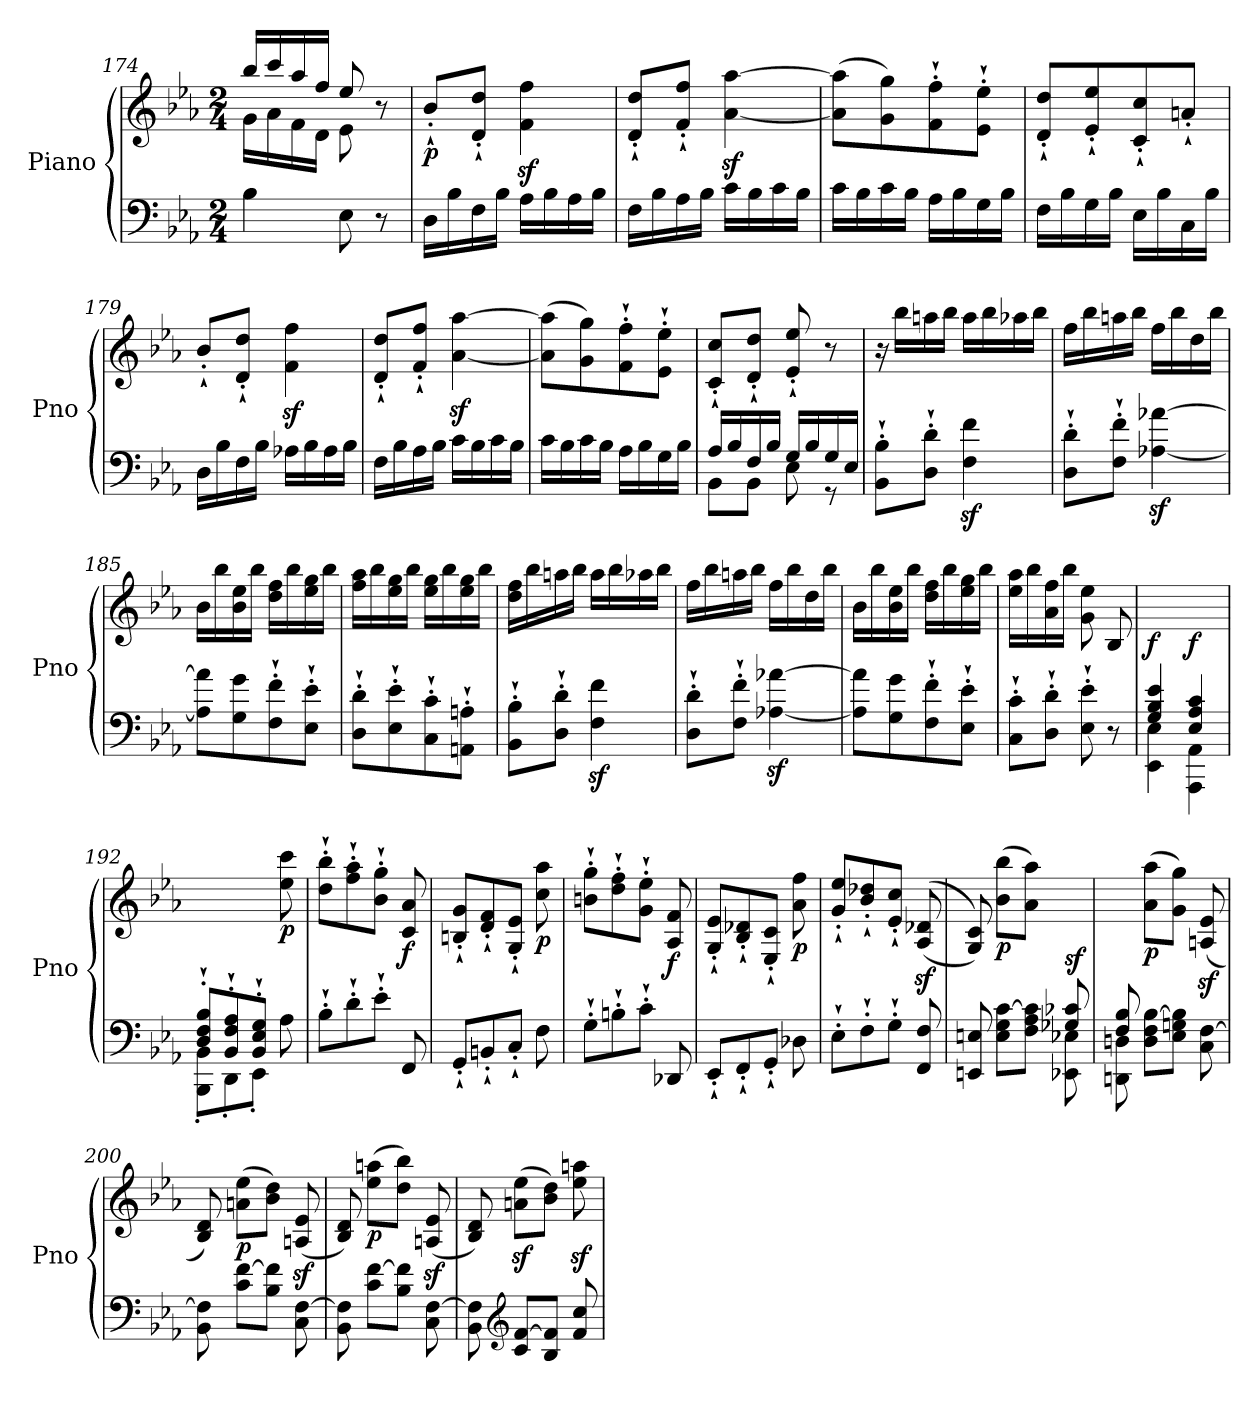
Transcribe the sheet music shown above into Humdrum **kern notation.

**kern	**kern	**dynam
*part1	*part1	*part1
*staff2	*staff1	*staff1/2
*I"Piano	*	*
*I'Pno	*	*
*clefF4	*clefG2	*
*k[b-e-a-]	*k[b-e-a-]	*
*E-:	*E-:	*
*M2/4	*M2/4	*
=174	=174	=174
*^	*^	*
4.ryy	4B-\	16bb-/LL	16g\LL	.
.	.	16ccc/	16a-\	.
.	.	16aa-/	16f\	.
.	.	16ff/JJ	16d\JJ	.
.	8E-\	8ee-/	8e-\	.
8r	8ryy	8r	8ryy	.
=175	=175	=175	=175	=175
!	!	!	!	!LO:DY:b
*v	*v	*	*	*
*	*v	*v	*
16D\LL	8b-`'/L	p
16B-\	.	.
16F\	8d/`' 8dd/`'J	.
16B-\JJ	.	.
16A-\LL	4f\z< 4ff\z<	.
16B-\	.	.
16A-\	.	.
16B-\JJ	.	.
=176	=176	=176
16F\LL	8d/`' 8dd/`'L	.
16B-\	.	.
16A-\	8f/`' 8ff/`'J	.
16B-\JJ	.	.
16c\LL	[4a-\z< [4aa-\z<	.
16B-\	.	.
16c\	.	.
16B-\JJ	.	.
=177	=177	=177
16c\LL	(8a-\] 8aa-\]L	.
16B-\	.	.
16c\	8g\ 8gg\)	.
16B-\JJ	.	.
16A-\LL	8f\`' 8ff\`'	.
16B-\	.	.
16G\	8e-\`' 8ee-\`'J	.
16B-\JJ	.	.
!!LO:LB:g=z
=178	=178	=178
16F\LL	8d/`' 8dd/`'L	.
16B-\	.	.
16G\	8e-/`' 8ee-/`'	.
16B-\JJ	.	.
16E-\LL	8c/`' 8cc/`'	.
16B-\	.	.
16C\	8an`'/J	.
16B-\JJ	.	.
=179	=179	=179
16D\LL	8b-`'/L	.
16B-\	.	.
16F\	8d/`' 8dd/`'J	.
16B-\JJ	.	.
16A-X\LL	4f\z< 4ff\z<	.
16B-\	.	.
16A-\	.	.
16B-\JJ	.	.
=180	=180	=180
16F\LL	8d/`' 8dd/`'L	.
16B-\	.	.
16A-\	8f/`' 8ff/`'J	.
16B-\JJ	.	.
16c\LL	[4a-\z< [4aa-\z<	.
16B-\	.	.
16c\	.	.
16B-\JJ	.	.
=181	=181	=181
16c\LL	(8a-\] 8aa-\]L	.
16B-\	.	.
16c\	8g\ 8gg\)	.
16B-\JJ	.	.
16A-\LL	8f\`' 8ff\`'	.
16B-\	.	.
16G\	8e-\`' 8ee-\`'J	.
16B-\JJ	.	.
=182	=182	=182
*^	*	*
16A-/LL	8BB-\L	8c/`' 8cc/`'L	.
16B-/	.	.	.
16F/	8BB-\J	8d/`' 8dd/`'J	.
16B-/JJ	.	.	.
16G/LL	8E-\	8e-/`' 8ee-/`'	.
16B-/	.	.	.
16G/	8r	8r	.
16E-/JJ	.	.	.
*v	*v	*	*
=183	=183	=183
8BB-\`' 8B-\`'L	16r	.
.	16bb-\LL	.
8D\`' 8d\`'J	16aan\	.
.	16bb-\JJ	.
4F\z< 4f\z<	16aa\LL	.
.	16bb-\	.
.	16aa-X\	.
.	16bb-\JJ	.
!!LO:LB:g=z
=184	=184	=184
8D\`' 8d\`'L	16ff\LL	.
.	16bb-\	.
8F\`' 8f\`'J	16aan\	.
.	16bb-\JJ	.
[4A-X\z< [4a-X\z<	16ff\LL	.
.	16bb-\	.
.	16dd\	.
.	16bb-\JJ	.
=185	=185	=185
8A-\] 8a-\]L	16b-\LL	.
.	16bb-\	.
8G\ 8g\	16b-\ 16ee-\	.
.	16bb-\JJ	.
8F\`' 8f\`'	16dd\ 16ff\LL	.
.	16bb-\	.
8E-\`' 8e-\`'J	16ee-\ 16gg\	.
.	16bb-\JJ	.
=186	=186	=186
8D\`' 8d\`'L	16ff\ 16aa-\LL	.
.	16bb-\	.
8E-\`' 8e-\`'	16ee-\ 16gg\	.
.	16bb-\JJ	.
8C\`' 8c\`'	16ee-\ 16gg\LL	.
.	16bb-\	.
8AAn\`' 8An\`'J	16ee-\ 16gg\	.
.	16bb-\JJ	.
=187	=187	=187
8BB-\`' 8B-\`'L	16dd\ 16ff\LL	.
.	16bb-\	.
8D\`' 8d\`'J	16aan\	.
.	16bb-\JJ	.
4F\z< 4f\z<	16aa\LL	.
.	16bb-\	.
.	16aa-X\	.
.	16bb-\JJ	.
=188	=188	=188
8D\`' 8d\`'L	16ff\LL	.
.	16bb-\	.
8F\`' 8f\`'J	16aan\	.
.	16bb-\JJ	.
[4A-X\z< [4a-X\z<	16ff\LL	.
.	16bb-\	.
.	16dd\	.
.	16bb-\JJ	.
!!LO:PB:g=z
=189	=189	=189
8A-\] 8a-\]L	16b-\LL	.
.	16bb-\	.
8G\ 8g\	16b-\ 16ee-\	.
.	16bb-\JJ	.
8F\`' 8f\`'	16dd\ 16ff\LL	.
.	16bb-\	.
8E-\`' 8e-\`'J	16ee-\ 16gg\	.
.	16bb-\JJ	.
!!LO:PB:g=z
=190	=190	=190
8C\`' 8c\`'L	16ee-\ 16aa-\LL	.
.	16bb-\	.
8D\`' 8d\`'J	16a-\ 16ff\	.
.	16bb-\JJ	.
8E-\`' 8e-\`'	8g\ 8ee-\	.
8r	8B-/	.
=191	=191	=191
*^	*	*
!	!	!	!LO:DY:b
4G/ 4B-/ 4e-/	4EE-\ 4E-\	4ryy	f
!	!	!	!LO:DY:b
4E-/ 4A-/ 4c/	4AAA-\ 4AA-\	4ryy	f
=192	=192	=192	=192
8D/`' 8F/`' 8B-/`'L	8BBB-\' 8BB-\'L	4.ryy	.
8BB-/`' 8F/`' 8A-/`'	8DD'\	.	.
8BB-/`' 8E-/`' 8G/`'J	8EE-'\J	.	.
!	!	!	!LO:DY:b
8ryy	8A-\	8ee-\ 8ccc\	p
*v	*v	*	*
=193	=193	=193
8B-`'\L	8dd\`' 8bb-\`'L	.
8d`'\	8ff\`' 8aa-\`'	.
8e-`'\J	8b-\`' 8gg\`'J	.
!	!	!LO:DY:b
8FF/	8c/ 8a-/	f
=194	=194	=194
8GG`'/L	8Bn/`' 8g/`'L	.
8BBn`'/	8d/`' 8f/`'	.
8C`'/J	8G/`' 8e-/`'J	.
!	!	!LO:DY:b
8F\	8cc\ 8aa-\	p
=195	=195	=195
8G`'\L	8bn\`' 8gg\`'L	.
8Bn`'\	8dd\`' 8ff\`'	.
8c`'\J	8g\`' 8ee-\`'J	.
!	!	!LO:DY:b
8DD-X/	8A-/ 8f/	f
=196	=196	=196
8EE-`'/L	8G/`' 8e-/`'L	.
8FF`'/	8B-/`' 8d-X/`'	.
8GG`'/J	8E-/`' 8c/`'J	.
!	!	!LO:DY:b
8D-X\	8a-\ 8ff\	p
=197	=197	=197
8E-`'\L	8g/`' 8ee-/`'L	.
8F`'\	8b-/`' 8dd-X/`'	.
8G`'\J	8e-/`' 8cc/`'J	.
8FF/ 8F/	((8A-/z< 8d-X/z<	.
!!LO:PB:g=z
=198	=198	=198
*^	*	*
4.ryy	8EEn/ 8En/	8G/ 8c/))	.
!	!	!	!LO:DY:b
.	8E\ 8G\ [8c\L	(8b-\ 8bb-\L	p
.	8F\ 8A-\ 8c\]J	8a-\ 8aa-\J)	.
!	!	!	!LO:DY:a=2
8G-X/ 8c-X/	8EE-X\ 8E-X\	8ryy	sf
=199	=199	=199	=199
8F/ 8B-/	8DDn\ 8Dn\	8ryy	.
!	!	!	!LO:DY:b
4.ryy	8D\ 8F\ [8B-\L	(8a-\ 8aa-\L	p
.	8E-\ 8Gn\ 8B-\]J	8g\ 8gg\J)	.
.	8C\ [8F\	(8An/z< 8e-/z<	.
*v	*v	*	*
=200	=200	=200
8BB-\ 8F\]	8B-/ 8d/)	.
!	!	!LO:DY:b
8c\ [8f\L	(8an\ 8ee-\L	p
8B-\ 8f\]J	8b-\ 8dd\J)	.
8C\ [8F\	(8An/z< 8e-/z<	.
=201	=201	=201
8BB-\ 8F\]	8B-/ 8d/)	.
!	!	!LO:DY:b
8c\ [8f\L	(8ee-\ 8aan\L	p
8B-\ 8f\]J	8dd\ 8bb-\J)	.
8C\ [8F\	(8An/z< 8e-/z<	.
=202	=202	=202
8BB-\ 8F\]	8B-/ 8d/)	.
*clefG2	*	*
8c/ [8f/L	(8an\z< 8ee-\z<L	.
8B-/ 8f/]J	8b-\ 8dd\J)	.
8f/ 8cc/	8ee-\z< 8aan\z<	.
=	=	=
*-	*-	*-
